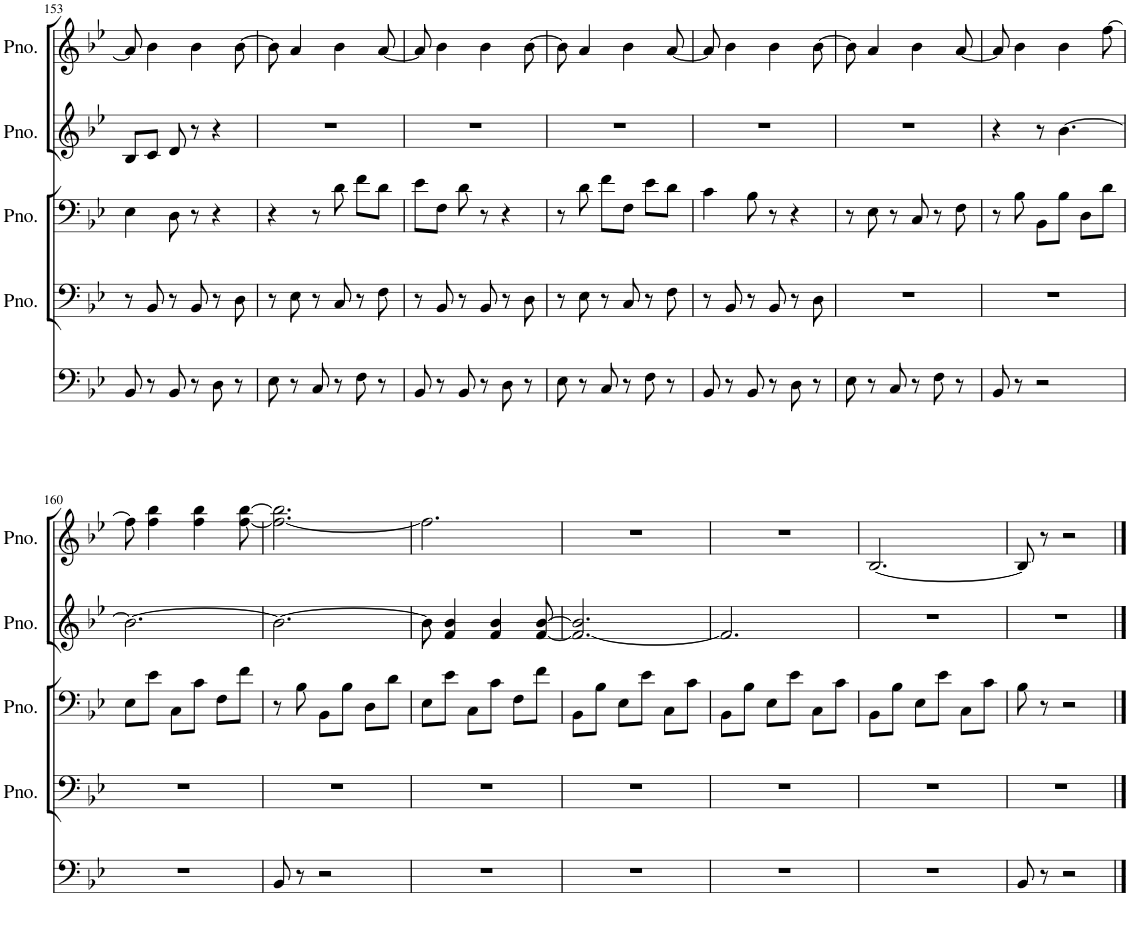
**kern	**kern	**kern	**kern	**kern
*part5	*part4	*part3	*part2	*part1
*staff5	*staff4	*staff3	*staff2	*staff1
*I"Pedal	*I"Piano	*I"Piano	*I"Piano	*I"Piano
*	*I'Pno.	*I'Pno.	*I'Pno.	*I'Pno.
!!LO:PB:g=z
*clefF4	*clefF4	*clefF4	*clefG2	*clefG2
*k[b-e-]	*k[b-e-]	*k[b-e-]	*k[b-e-]	*k[b-e-]
*M3/4	*M3/4	*M3/4	*M3/4	*M3/4
=153	=153	=153	=153	=153
8BB-/	8r	4E-\	8B-/L	8a/]
8r	8BB-/	.	8c/J	4b-\
8BB-/	8r	8D\	8d/	.
8r	8BB-/	8r	8r	4b-\
8D\	8r	4r	4r	.
8r	8D\	.	.	[8b-\
=154	=154	=154	=154	=154
8E-\	8r	4r	2.r	8b-\]
8r	8E-\	.	.	4a/
8C/	8r	8r	.	.
8r	8C/	8d\	.	4b-\
8F\	8r	8f\L	.	.
8r	8F\	8d\J	.	[8a/
=155	=155	=155	=155	=155
8BB-/	8r	8e-\L	2.r	8a/]
8r	8BB-/	8F\J	.	4b-\
8BB-/	8r	8d\	.	.
8r	8BB-/	8r	.	4b-\
8D\	8r	4r	.	.
8r	8D\	.	.	[8b-\
=156	=156	=156	=156	=156
8E-\	8r	8r	2.r	8b-\]
8r	8E-\	8d\	.	4a/
8C/	8r	8f\L	.	.
8r	8C/	8F\J	.	4b-\
8F\	8r	8e-\L	.	.
8r	8F\	8d\J	.	[8a/
=157	=157	=157	=157	=157
8BB-/	8r	4c\	2.r	8a/]
8r	8BB-/	.	.	4b-\
8BB-/	8r	8B-\	.	.
8r	8BB-/	8r	.	4b-\
8D\	8r	4r	.	.
8r	8D\	.	.	[8b-\
=158	=158	=158	=158	=158
8E-\	2.r	8r	2.r	8b-\]
8r	.	8E-\	.	4a/
8C/	.	8r	.	.
8r	.	8C/	.	4b-\
8F\	.	8r	.	.
8r	.	8F\	.	[8a/
=159	=159	=159	=159	=159
8BB-/	2.r	8r	4r	8a/]
8r	.	8B-\	.	4b-\
2r	.	8BB-\L	8r	.
.	.	8B-\J	[4.b-\	4b-\
.	.	8D\L	.	.
.	.	8d\J	.	[8ff\
!!LO:LB:g=z
=160	=160	=160	=160	=160
2.r	2.r	8E-\L	2.b-\_	8ff\]
.	.	8e-\J	.	4ff\ 4bb-\
.	.	8C\L	.	.
.	.	8c\J	.	4ff\ 4bb-\
.	.	8F\L	.	.
.	.	8f\J	.	[8ff\ [8bb-\
=161	=161	=161	=161	=161
8BB-/	2.r	8r	2.b-\_	2.ff\_ 2.bb-\]
8r	.	8B-\	.	.
2r	.	8BB-\L	.	.
.	.	8B-\J	.	.
.	.	8D\L	.	.
.	.	8d\J	.	.
=162	=162	=162	=162	=162
2.r	2.r	8E-\L	8b-\]	2.ff\]
.	.	8e-\J	4f/ 4b-/	.
.	.	8C\L	.	.
.	.	8c\J	4f/ 4b-/	.
.	.	8F\L	.	.
.	.	8f\J	[8f/ [8b-/	.
=163	=163	=163	=163	=163
2.r	2.r	8BB-\L	2.f/_ 2.b-/]	2.r
.	.	8B-\J	.	.
.	.	8E-\L	.	.
.	.	8e-\J	.	.
.	.	8C\L	.	.
.	.	8c\J	.	.
=164	=164	=164	=164	=164
2.r	2.r	8BB-\L	2.f/]	2.r
.	.	8B-\J	.	.
.	.	8E-\L	.	.
.	.	8e-\J	.	.
.	.	8C\L	.	.
.	.	8c\J	.	.
=165	=165	=165	=165	=165
2.r	2.r	8BB-\L	2.r	[2.B-/
.	.	8B-\J	.	.
.	.	8E-\L	.	.
.	.	8e-\J	.	.
.	.	8C\L	.	.
.	.	8c\J	.	.
=166	=166	=166	=166	=166
8BB-/	2.r	8B-\	2.r	8B-/]
8r	.	8r	.	8r
2r	.	2r	.	2r
==	==	==	==	==
*-	*-	*-	*-	*-
